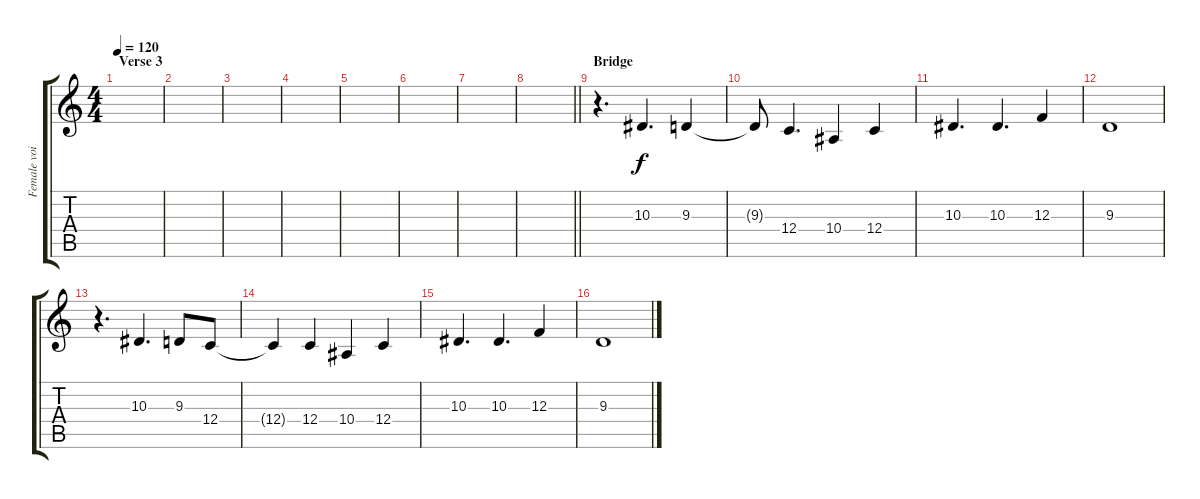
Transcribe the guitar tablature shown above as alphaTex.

\track ("Female voice" "Female voi") {instrument choiraahs}
\staff {score tabs}
\tuning (D4 A3 F3 C3 G2 D2) {hide}
\ts (4 4)
\section ("" "Verse 3")
\tempo 120
\clef g2
\ks c
|
|
|
|
|
|
|
\barLineRight lightlight
|
\section ("" "Bridge")
r.4{d volume 12} 10.3.4{d} 9.3.4 |
9.3{t}.8 12.4.4{d} 10.4.4 12.4.4 |
10.3.4{d} 10.3.4{d} 12.3.4 |
9.3.1 |
r.4{d} 10.3.4{d} 9.3.8 12.4.8 |
12.4{t}.4 12.4.4 10.4.4 12.4.4 |
10.3.4{d} 10.3.4{d} 12.3.4 |
9.3.1
